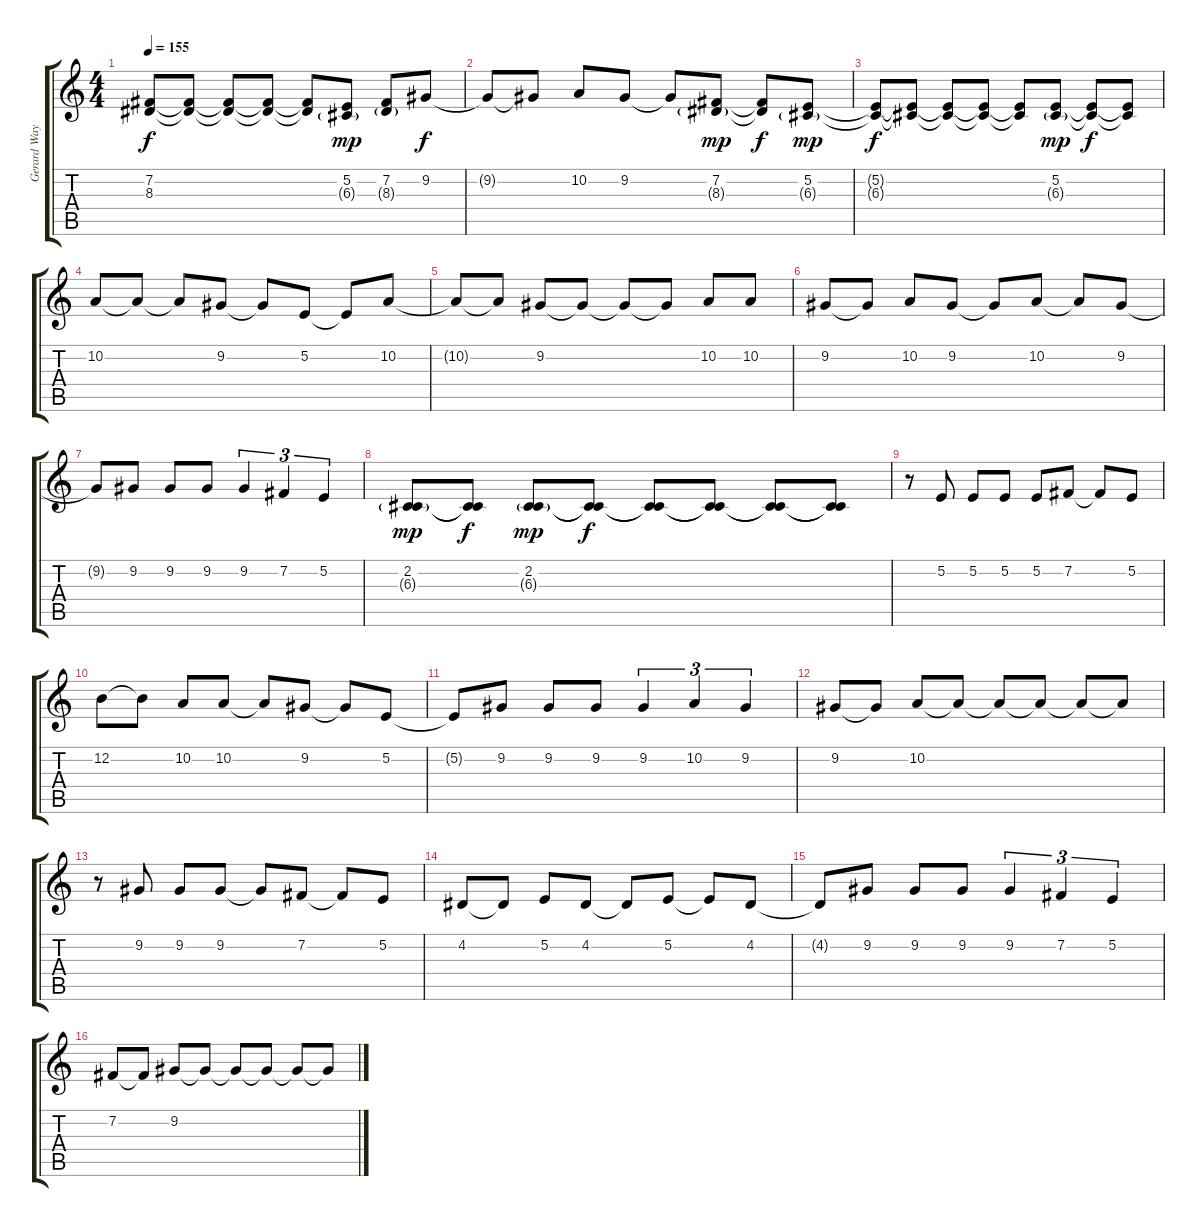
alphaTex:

\track ("Gerard Way [Vocals]" "Gerard Way") {instrument altosax}
\staff {score tabs}
\tuning (E4 B3 G3 D3 A2 E2) {hide}
\ts (4 4)
\tempo 155
\clef g2
\ks c
(7.2{t} 8.3{t}).8{dy f} (7.2{t} 8.3{t}).8 (7.2{t} 8.3{t}).8 (7.2{t} 8.3{t}).8 (7.2{t} 8.3{t}).8 (5.2 6.3{g}).8{dy mp} (7.2 8.3{g}).8 9.2.8{dy f} |
9.2{t}.8 9.2{t}.8 10.2.8 9.2.8 9.2{t}.8 (7.2 8.3{g}).8{dy mp} (7.2{t} 8.3{t}).8{dy f} (5.2 6.3{g}).8{dy mp} |
(5.2{t} 6.3{t}).8{dy f} (5.2{t} 6.3{t}).8 (5.2{t} 6.3{t}).8 (5.2{t} 6.3{t}).8 (5.2{t} 6.3{t}).8 (5.2 6.3{g}).8{dy mp} (5.2{t} 6.3{t}).8{dy f} (5.2{t} 6.3{t}).8 |
10.2.8 10.2{t}.8 10.2{t}.8 9.2.8 9.2{t}.8 5.2.8 5.2{t}.8 10.2.8 |
10.2{t}.8 10.2{t}.8 9.2.8 9.2{t}.8 9.2{t}.8 9.2{t}.8 10.2.8 10.2.8 |
9.2.8 9.2{t}.8 10.2.8 9.2.8 9.2{t}.8 10.2.8 10.2{t}.8 9.2.8 |
9.2{t}.8 9.2.8 9.2.8 9.2.8 9.2.4{tu (3 2)} 7.2.4{tu (3 2)} 5.2.4{tu (3 2)} |
(2.2 6.3{g}).8{dy mp} (2.2{t} 6.3{t}).8{dy f} (2.2 6.3{g}).8{dy mp} (2.2{t} 6.3{t}).8{dy f} (2.2{t} 6.3{t}).8 (2.2{t} 6.3{t}).8 (2.2{t} 6.3{t}).8 (2.2{t} 6.3{t}).8 |
r.8 5.2.8 5.2.8 5.2.8 5.2.8 7.2.8 7.2{t}.8 5.2.8 |
12.2.8 12.2{t}.8 10.2.8 10.2.8 10.2{t}.8 9.2.8 9.2{t}.8 5.2.8 |
5.2{t}.8 9.2.8 9.2.8 9.2.8 9.2.4{tu (3 2)} 10.2.4{tu (3 2)} 9.2.4{tu (3 2)} |
9.2.8 9.2{t}.8 10.2.8 10.2{t}.8 10.2{t}.8 10.2{t}.8 10.2{t}.8 10.2{t}.8 |
r.8 9.2.8 9.2.8 9.2.8 9.2{t}.8 7.2.8 7.2{t}.8 5.2.8 |
4.2.8 4.2{t}.8 5.2.8 4.2.8 4.2{t}.8 5.2.8 5.2{t}.8 4.2.8 |
4.2{t}.8 9.2.8 9.2.8 9.2.8 9.2.4{tu (3 2)} 7.2.4{tu (3 2)} 5.2.4{tu (3 2)} |
7.2.8 7.2{t}.8 9.2.8 9.2{t}.8 9.2{t}.8 9.2{t}.8 9.2{t}.8 9.2{t}.8
